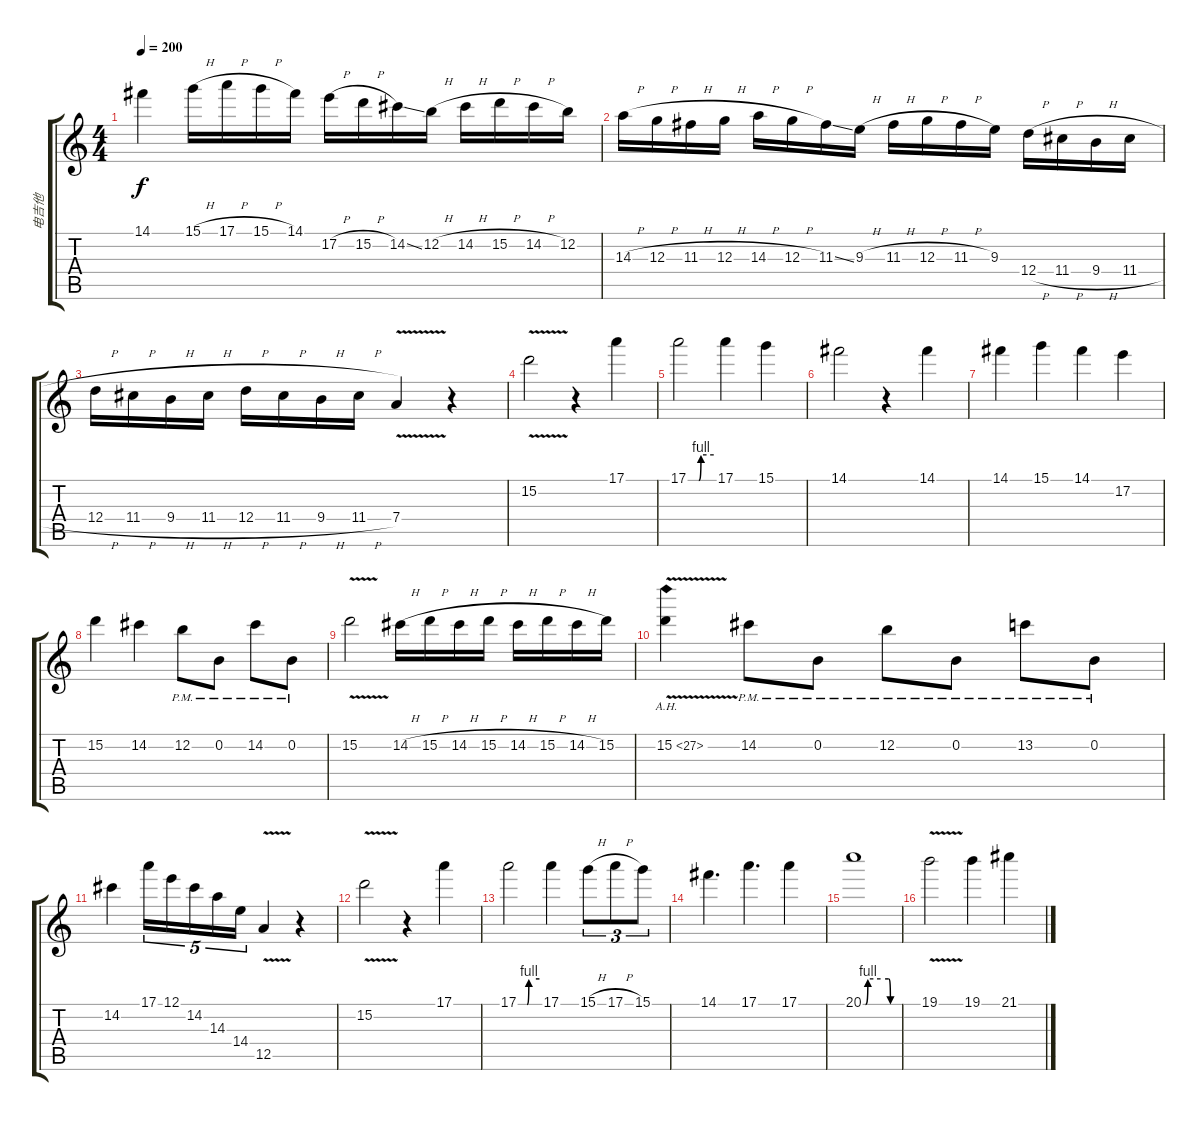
\track ("电吉他" "电吉他") {instrument distortionguitar}
\staff {score tabs}
\tuning (E4 B3 G3 D3 A2 E2) {hide}
\ts (4 4)
\tempo 200
\clef g2
\ks c
14.1.4{dy f} 15.1{h}.16 17.1{h}.16 15.1{h}.16 14.1.16 17.2{h}.16 15.2{h}.16 14.2{ss}.16 12.2{h}.16 14.2{h}.16 15.2{h}.16 14.2{h}.16 12.2.16 |
14.3{h}.16 12.3{h}.16 11.3{h}.16 12.3{h}.16 14.3{h}.16 12.3{h}.16 11.3{ss}.16 9.3{h}.16 11.3{h}.16 12.3{h}.16 11.3{h}.16 9.3.16 12.4{h}.16 11.4{h}.16 9.4{h}.16 11.4{h}.16 |
12.4{h}.16 11.4{h}.16 9.4{h}.16 11.4{h}.16 12.4{h}.16 11.4{h}.16 9.4{h}.16 11.4{h}.16 7.4{v}.4 r.4 |
15.2{v}.2 r.4 17.1.4 |
17.1{be (custom 0 0 25 0 30 4 60 4)}.2 17.1.4 15.1.4 |
14.1.2 r.4 14.1.4 |
14.1.4 15.1.4 14.1.4 17.2.4 |
15.2.4 14.2.4 12.2{pm}.8 0.2{pm}.8 14.2{pm}.8 0.2{pm}.8 |
15.2{v}.2 14.2{h}.16 15.2{h}.16 14.2{h}.16 15.2{h}.16 14.2{h}.16 15.2{h}.16 14.2{h}.16 15.2.16 |
15.2{ah 12 v}.4 14.2{pm}.8 0.2{pm}.8 12.2{pm}.8 0.2{pm}.8 13.2{pm}.8 0.2{pm}.8 |
14.2.4 17.1.16{tu (5 4)} 12.1.16{tu (5 4)} 14.2.16{tu (5 4)} 14.3.16{tu (5 4)} 14.4.16{tu (5 4)} 12.5{v}.4 r.4 |
15.2{v}.2 r.4 17.1.4 |
17.1{be (custom 0 0 25 0 30 4 60 4)}.2 17.1.4 15.1{h}.8{tu (3 2)} 17.1{h}.8{tu (3 2)} 15.1.8{tu (3 2)} |
14.1.4{d} 17.1.4{d} 17.1.4 |
20.1{be (custom 0 0 4 0 8 4 30 4 44 4 47 0 60 0)}.1 |
19.1{v}.2 19.1.4 21.1.4
